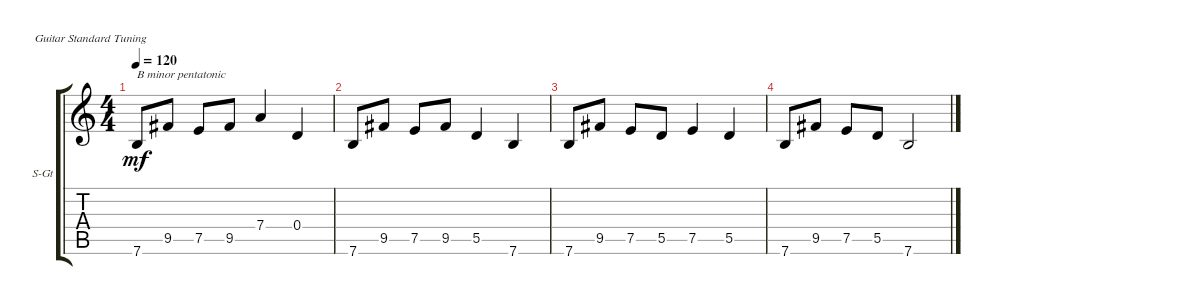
\defaultSystemsLayout 4
\bracketExtendMode groupsimilarinstruments
\firstSystemTrackNameOrientation horizontal
\otherSystemsTrackNameOrientation horizontal
\track ("Guitar" "S-Gt") {instrument acousticguitarsteel}
\staff {score tabs}
\tuning (E4 B3 G3 D3 A2 E2)
\ts (4 4)
\tempo 120
\clef g2
\ks c
7.6.8{txt "B minor pentatonic" dy mf instrument acousticguitarsteel} 9.5.8 7.5.8 9.5.8 7.4.4 0.4.4 |
7.6.8 9.5.8 7.5.8 9.5.8 5.5.4 7.6.4 |
7.6.8 9.5.8 7.5.8 5.5.8 7.5.4 5.5.4 |
7.6.8 9.5.8 7.5.8 5.5.8 7.6.2
